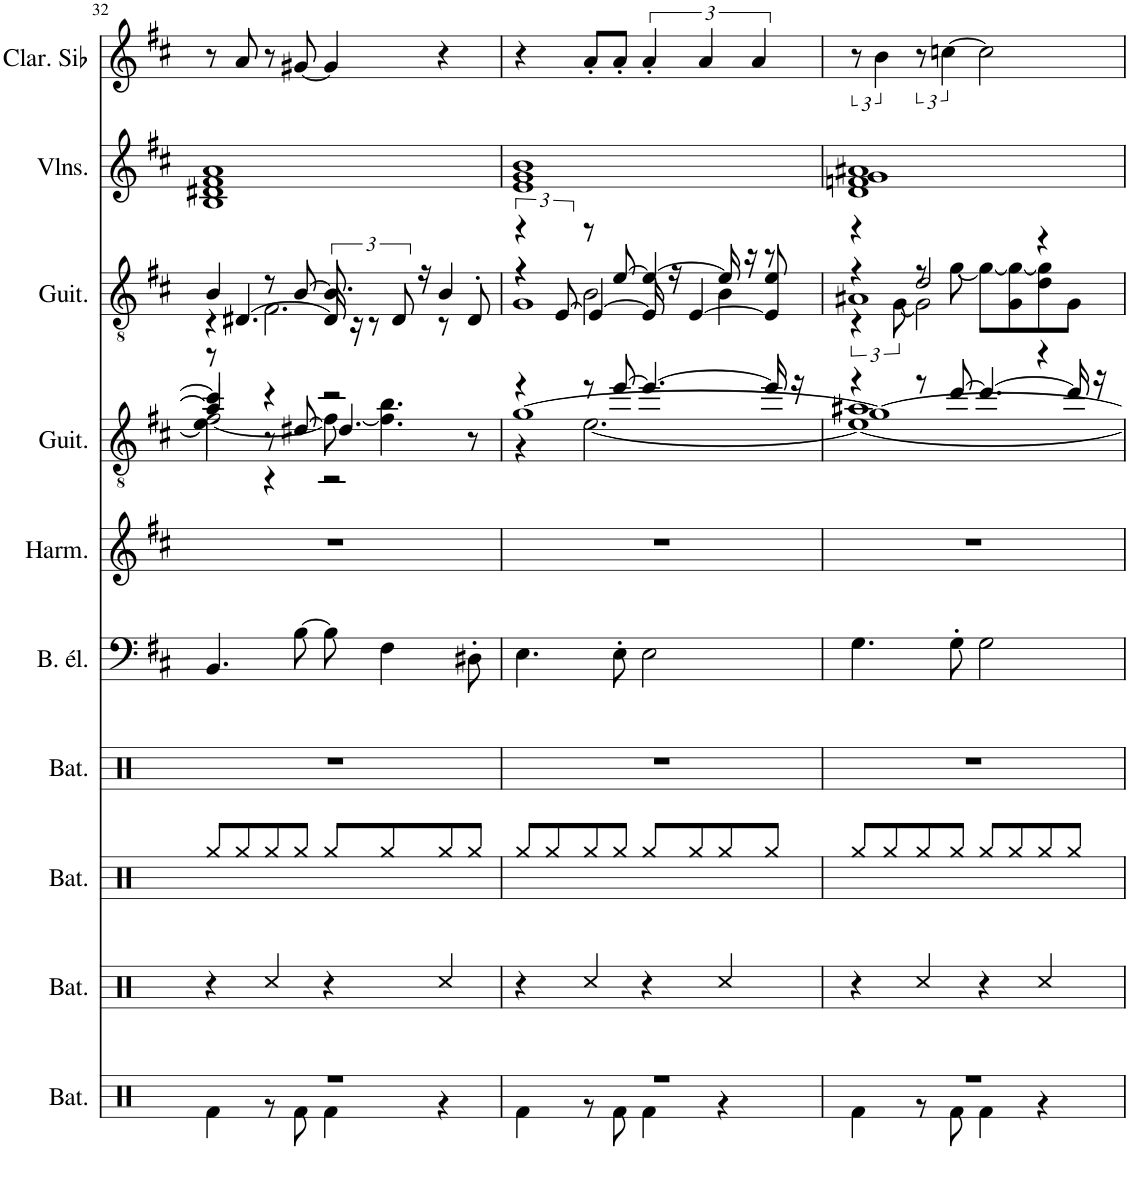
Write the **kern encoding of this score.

**kern	**kern	**kern	**kern	**kern	**kern	**kern	**kern	**kern	**kern
*part10	*part9	*part8	*part7	*part6	*part5	*part4	*part3	*part2	*part1
*staff10	*staff9	*staff8	*staff7	*staff6	*staff5	*staff4	*staff3	*staff2	*staff1
*I"Batterie, Drums	*I"Batterie, Drums	*I"Batterie, Drums	*I"Batterie, Drums	*I"Basse électrique, Electric Bass (finger)	*I"Harmonica, Harmonica	*I"Guitare acoustique, Electric Guitar (jazz)	*I"Guitare acoustique, Electric Guitar (jazz)	*I"Violons, String Ensemble 1	*I"Clarinette en Sib
*I'Bat.	*I'Bat.	*I'Bat.	*I'Bat.	*I'B. él.	*I'Harm.	*I'Guit.	*I'Guit.	*I'Vlns.	*I'Clar. Sib
!!LO:PB:g=z
*clefX	*clefX	*clefX	*clefX	*clefF4	*clefG2	*clefGv2	*clefGv2	*clefG2	*clefG2
*	*	*	*	*Trd7c12	*	*	*	*	*Trd1c2
*k[]	*k[]	*k[]	*k[]	*k[f#c#]	*k[f#c#]	*k[f#c#]	*k[f#c#]	*k[f#c#]	*k[f#c#]
*M4/4	*M4/4	*M4/4	*M4/4	*M4/4	*M4/4	*M4/4	*M4/4	*M4/4	*M4/4
=32	=32	=32	=32	=32	=32	=32	=32	=32	=32
*^	*	*	*	*	*	*^	*^	*	*
*	*	*	*	*	*	*	*	*^	*	*^	*	*
*	*	*	*	*	*	*	*	*	*^	*	*	*	*	*
1r	4Rf\	4r	8Rgg/L	1r	4.BB/	1r	4cc#/]	[2f#\	4a/]	4e\]	4B/	4r	8r	1B 1d#X 1f# 1a	8r
.	.	.	8Rgg/	.	.	.	.	.	.	.	.	.	[4.D#X/	.	8a/
.	8r	4Rcc/	8Rgg/	.	.	.	4r	.	8r	4r	8r	2.F#\	.	.	8r
.	8Rf\	.	8Rgg/J	.	[8B\	.	.	.	[8d#X/	.	[8B/	.	.	.	[8g#X/
.	4Rf\	4r	8Rgg/L	.	8B\]	.	2r	8f#\_	4.d#/]	2r	8.B/]	.	24D#/]	.	4g#/]
.	.	.	.	.	.	.	.	.	.	.	.	.	24r	.	.
.	.	.	.	.	.	.	.	.	.	.	.	.	12r	.	.
.	.	.	8Rgg/	.	4F#\	.	.	4.f#\] 4.b\	.	.	.	.	.	.	.
.	.	.	.	.	.	.	.	.	.	.	.	.	12D#/	.	.
.	.	.	.	.	.	.	.	.	.	.	16r	.	.	.	.
.	4r	4Rcc/	8Rgg/	.	.	.	.	.	.	.	4B/	.	8r	.	4r
.	.	.	8Rgg/J	.	8D#X'\	.	.	.	8r	.	.	.	8D#'/	.	.
*	*	*	*	*	*	*	*	*	*v	*v	*	*	*	*	*
=33	=33	=33	=33	=33	=33	=33	=33	=33	=33	=33	=33	=33	=33	=33
*	*	*	*	*	*	*	*	*	*	*	*	*^	*	*
1r	4Rf\	4r	8Rgg/L	1r	4.E\	1r	4r	[1g	4r	4r	4r	6r	1G	1e 1g 1b	4r
.	.	.	8Rgg/	.	.	.	.	.	.	.	.	.	.	.	.
.	.	.	.	.	.	.	.	.	.	.	.	[12E/	.	.	.
.	8r	4Rcc/	8Rgg/	.	.	.	8r	.	[2.e\	8r	2B\	4E/_	.	.	8a'/L
.	8Rf\	.	8Rgg/J	.	8E'\	.	[8ee/	.	.	[8e/	.	.	.	.	8a'/J
.	4Rf\	4r	8Rgg/L	.	2E\	.	4.ee/_	.	.	4e/_	.	16E/]	.	.	6a'/
.	.	.	.	.	.	.	.	.	.	.	.	16r	.	.	.
.	.	.	8Rgg/	.	.	.	.	.	.	.	.	[4E/	.	.	.
.	.	.	.	.	.	.	.	.	.	.	.	.	.	.	6a/
.	4r	4Rcc/	8Rgg/	.	.	.	.	.	.	16e/]	4B\	.	.	.	.
.	.	.	.	.	.	.	.	.	.	16r	.	.	.	.	.
.	.	.	.	.	.	.	.	.	.	.	.	.	.	.	6a/
.	.	.	8Rgg/J	.	.	.	16ee/]	.	.	8r	.	8E/] 8e/	.	.	.
.	.	.	.	.	.	.	16r	.	.	.	.	.	.	.	.
=34	=34	=34	=34	=34	=34	=34	=34	=34	=34	=34	=34	=34	=34	=34	=34
*	*	*	*	*	*	*	*	*	*^	*	*	*	*	*	*
1r	4Rf\	4r	8Rgg/L	1r	4.G\	1r	4r	1a#X	1g_	1e_	4r	4r	1A#X	6r	1d 1fn 1g 1a#X	12r
.	.	.	.	.	.	.	.	.	.	.	.	.	.	.	.	6b\
.	.	.	8Rgg/	.	.	.	.	.	.	.	.	.	.	.	.	.
.	.	.	.	.	.	.	.	.	.	.	.	.	.	[12G\	.	.
.	8r	4Rcc/	8Rgg/	.	.	.	8r	.	.	.	2d/	8r	.	2G\]	.	12r
.	.	.	.	.	.	.	.	.	.	.	.	.	.	.	.	[6ccn\
.	8Rf\	.	8Rgg/J	.	8G'\	.	[8dd/	.	.	.	.	[8g\	.	.	.	.
.	4Rf\	4r	8Rgg/L	.	2G\	.	4.dd/_	.	.	.	.	8g\L_	.	.	.	2cc\]
.	.	.	8Rgg/	.	.	.	.	.	.	.	.	8G\ 8g\_	.	.	.	.
.	4r	4Rcc/	8Rgg/	.	.	.	.	.	.	.	4r	8d\ 8g\]	.	4r	.	.
.	.	.	8Rgg/J	.	.	.	16dd/]	.	.	.	.	8G\J	.	.	.	.
.	.	.	.	.	.	.	16r	.	.	.	.	.	.	.	.	.
*	*	*	*	*	*	*	*v	*v	*v	*v	*	*	*	*	*	*
*v	*v	*	*	*	*	*	*	*v	*v	*v	*v	*	*
=	=	=	=	=	=	=	=	=	=
*-	*-	*-	*-	*-	*-	*-	*-	*-	*-
